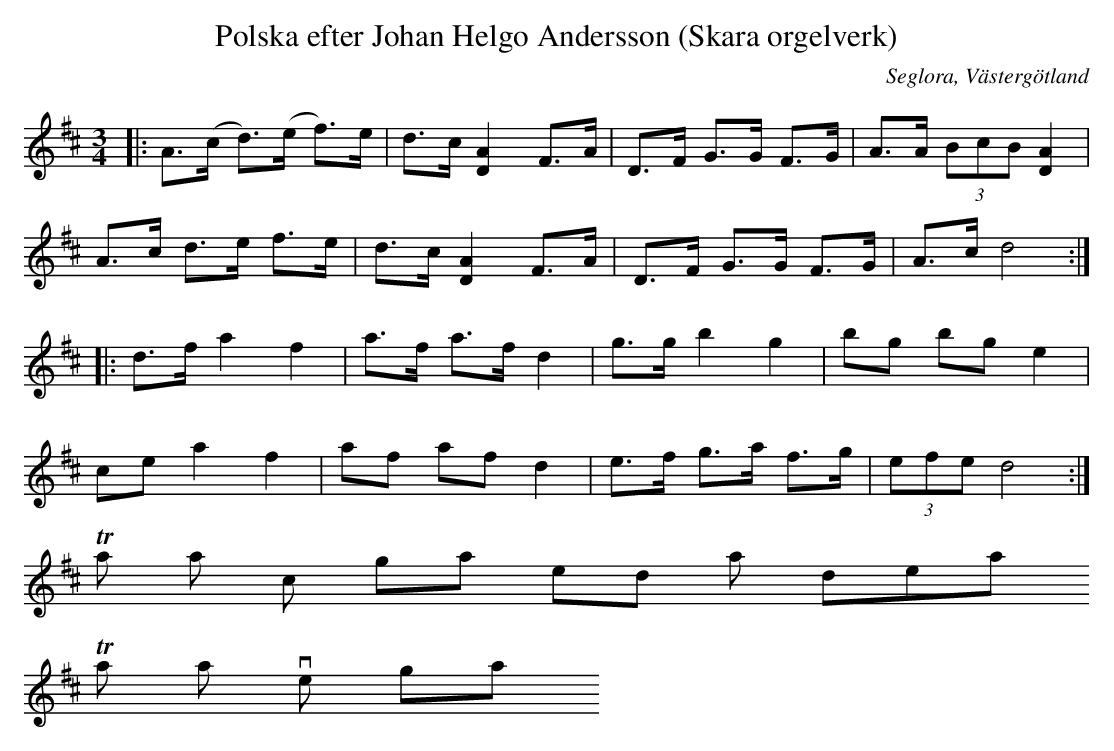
X:1
T:Polska efter Johan Helgo Andersson (Skara orgelverk)
O:Seglora, Västergötland
M:3/4
L:1/8
K:D
|: A>(c d>)(e f>)e| d>c [A2D2] F>A | D>F G>G F>G | A>A (3BcB [A2D2] |
   A>c d>e f>e| d>c [A2D2] F>A | D>F G>G F>G | A>c d4 :|
|: d>f a2 f2 | a>f a>f d2 | g>g b2 g2 | bg bg e2 |
ce a2 f2 | af af d2 | e>f g>a f>g | (3efe d4 :|
Takt 10 kan också göras med jämna 1/8-delar
Takt 11 kan även göras så här
